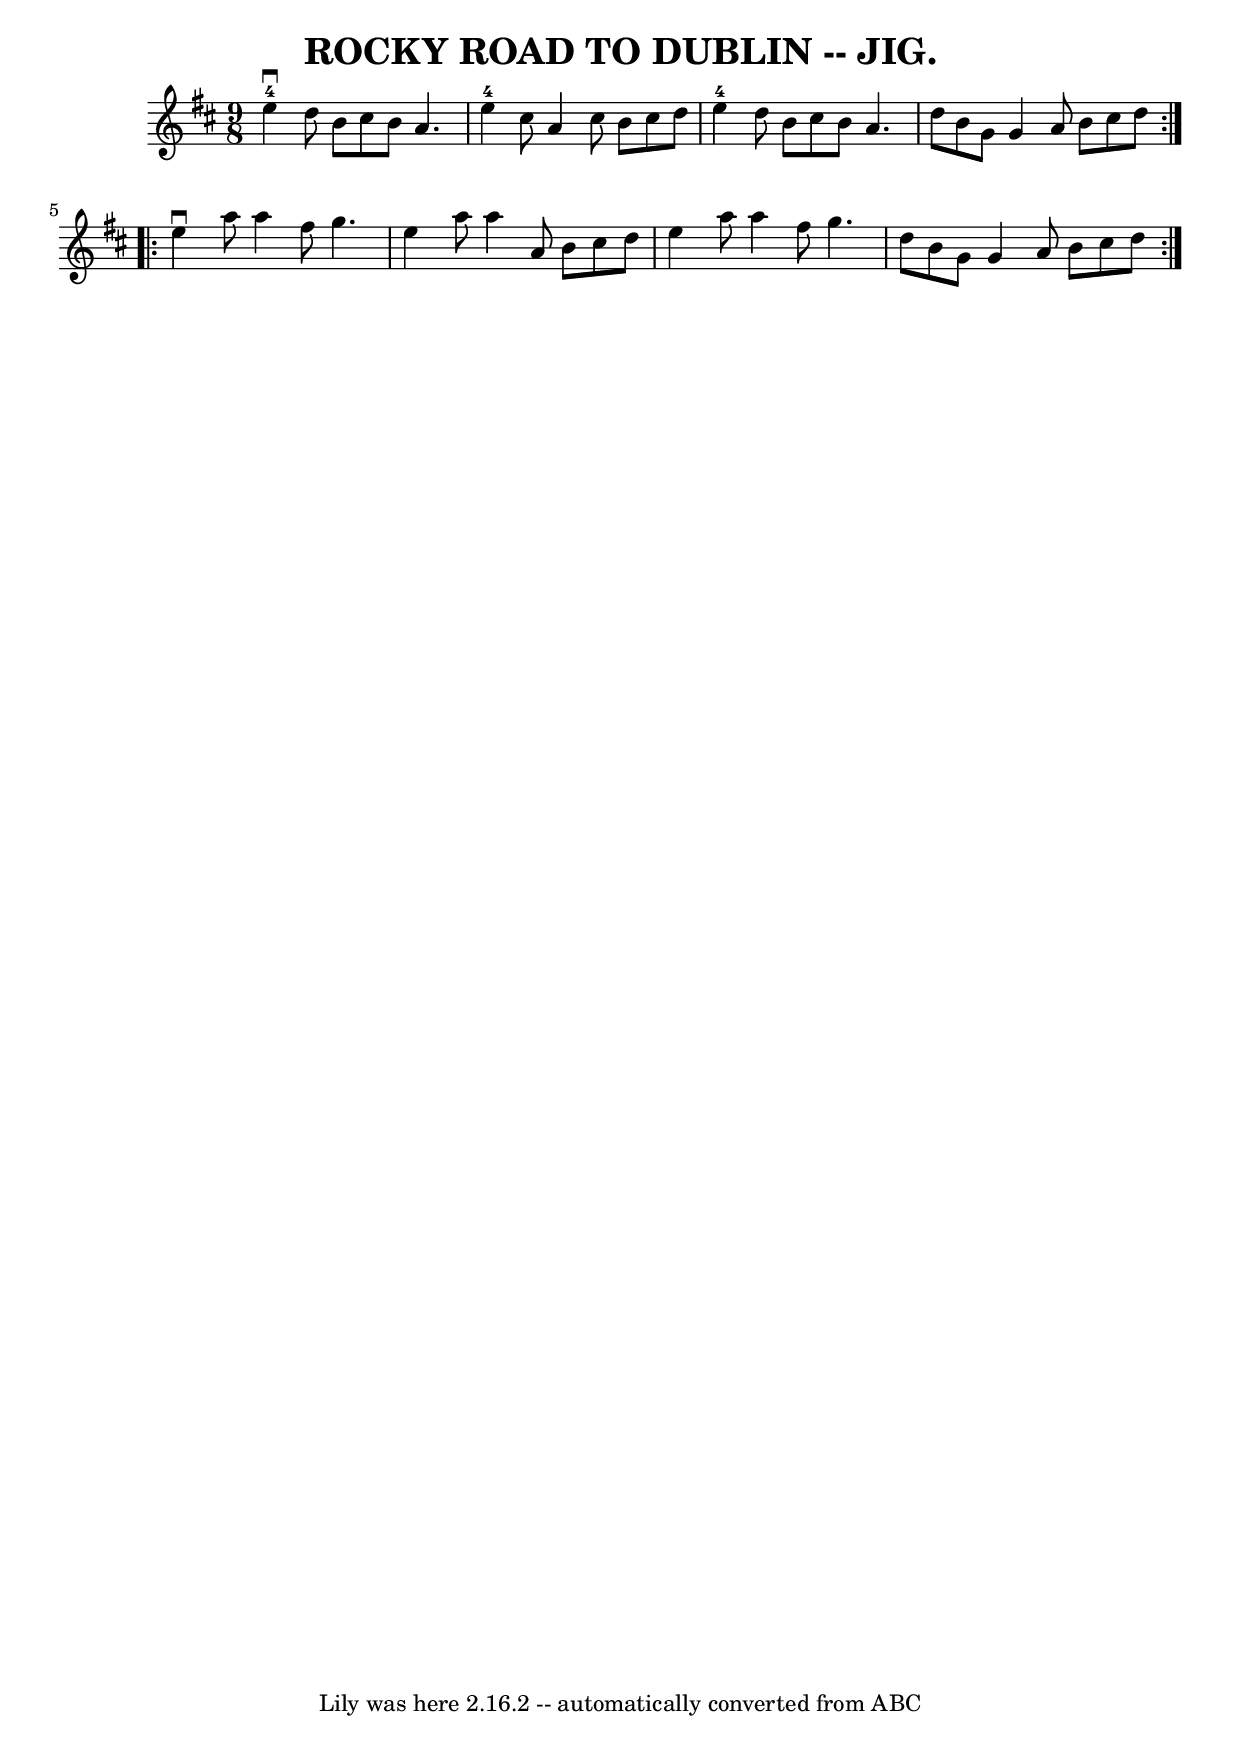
\version "2.7.40"
\include "Mammoth.ily"
\header {
	%% book = "Coles pg. 64.8"
	crossRefNumber = "28"
	footnotes = ""
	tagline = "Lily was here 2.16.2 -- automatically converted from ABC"
	title = "ROCKY ROAD TO DUBLIN -- JIG."
}
voicedefault =  {


\repeat volta 2 {
\time 9/8 
\key e \dorian e''4-4^\downbow d''8 b'8 cis''8 b'8  
 a'4.  |
 e''4-4 cis''8 a'4 cis''8 b'8 cis''8 d''8 
 |
 e''4-4 d''8 b'8 cis''8 b'8 a'4.  |
 d''8   
 b'8 g'8 g'4 a'8 b'8 cis''8 d''8  }     \repeat volta 2 {   
e''4^\downbow a''8 a''4 fis''8 g''4.  |
 e''4 a''8    
a''4 a'8 b'8 cis''8 d''8  |
 e''4 a''8 a''4 fis''8 
 g''4.  |
 d''8 b'8 g'8 g'4 a'8 b'8 cis''8 d''8  
}   
}

\score{
    <<

	\context Staff="default"
	{
	    \voicedefault 
	}

    >>
	\layout {
	}
	\midi {}
}
